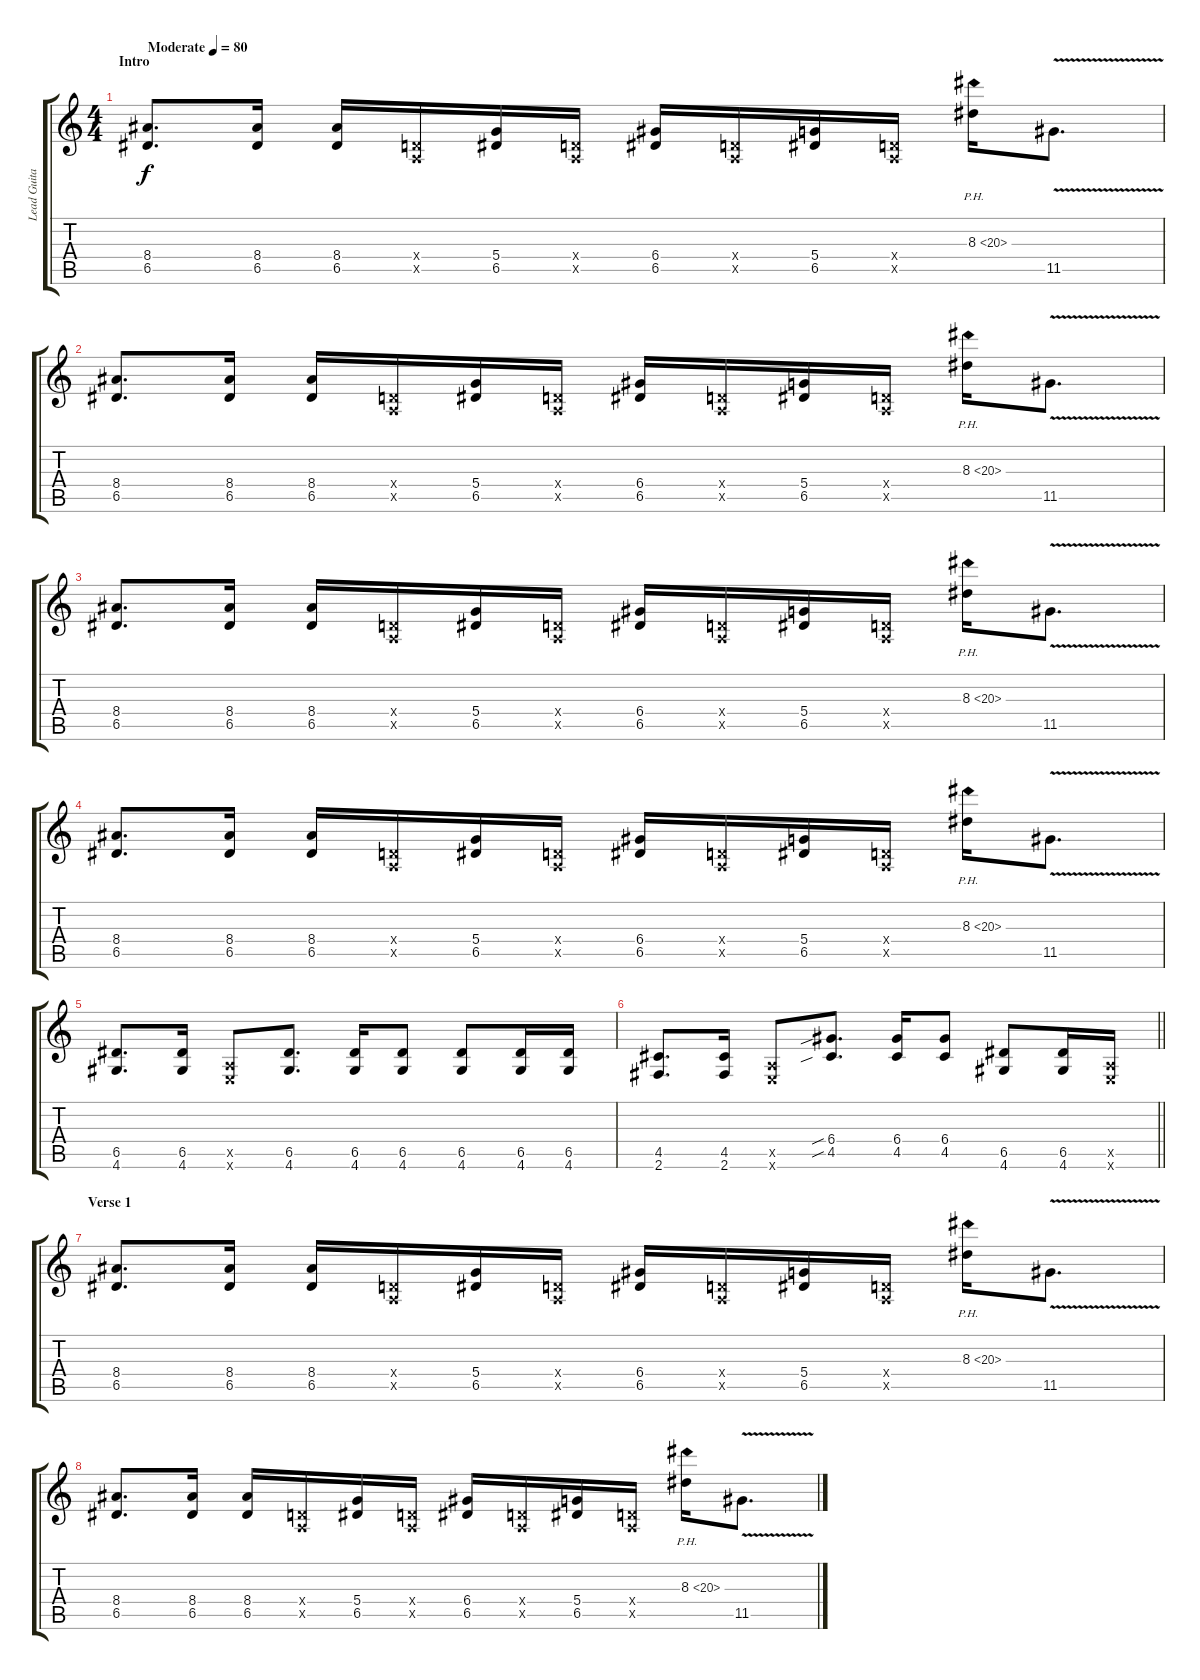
\track ("Lead Guitar" "Lead Guita") {instrument distortionguitar}
\staff {score tabs}
\tuning (E4 B3 G3 D3 A2 E2) {hide}
\ts (4 4)
\section ("" "Intro")
\tempo (80 "Moderate")
\clef g2
\ks c
(8.4 6.5).8{d dy f instrument distortionguitar} (8.4 6.5).16 (8.4 6.5).16 (0.4{x} 0.5{x}).16 (5.4 6.5).16 (0.4{x} 0.5{x}).16 (6.4 6.5).16 (0.4{x} 0.5{x}).16 (5.4 6.5).16 (0.4{x} 0.5{x}).16 8.3{ph 12}.16 11.5{v}.8{d} |
(8.4 6.5).8{d} (8.4 6.5).16 (8.4 6.5).16 (0.4{x} 0.5{x}).16 (5.4 6.5).16 (0.4{x} 0.5{x}).16 (6.4 6.5).16 (0.4{x} 0.5{x}).16 (5.4 6.5).16 (0.4{x} 0.5{x}).16 8.3{ph 12}.16 11.5{v}.8{d} |
(8.4 6.5).8{d} (8.4 6.5).16 (8.4 6.5).16 (0.4{x} 0.5{x}).16 (5.4 6.5).16 (0.4{x} 0.5{x}).16 (6.4 6.5).16 (0.4{x} 0.5{x}).16 (5.4 6.5).16 (0.4{x} 0.5{x}).16 8.3{ph 12}.16 11.5{v}.8{d} |
(8.4 6.5).8{d} (8.4 6.5).16 (8.4 6.5).16 (0.4{x} 0.5{x}).16 (5.4 6.5).16 (0.4{x} 0.5{x}).16 (6.4 6.5).16 (0.4{x} 0.5{x}).16 (5.4 6.5).16 (0.4{x} 0.5{x}).16 8.3{ph 12}.16 11.5{v}.8{d} |
(6.5 4.6).8{d} (6.5 4.6).16 (0.5{x} 0.6{x}).8 (6.5 4.6).8{d} (6.5 4.6).16 (6.5 4.6).8 (6.5 4.6).8 (6.5 4.6).16 (6.5 4.6).16 |
\barLineRight lightlight
(4.5 2.6).8{d} (4.5 2.6).16 (0.5{x} 0.6{x}).8 (6.4{sib} 4.5{sib}).8{d} (6.4 4.5).16 (6.4 4.5).8 (6.5 4.6).8 (6.5 4.6).16 (0.5{x} 0.6{x}).16 |
\section ("" "Verse 1")
(8.4 6.5).8{d} (8.4 6.5).16 (8.4 6.5).16 (0.4{x} 0.5{x}).16 (5.4 6.5).16 (0.4{x} 0.5{x}).16 (6.4 6.5).16 (0.4{x} 0.5{x}).16 (5.4 6.5).16 (0.4{x} 0.5{x}).16 8.3{ph 12}.16 11.5{v}.8{d} |
(8.4 6.5).8{d} (8.4 6.5).16 (8.4 6.5).16 (0.4{x} 0.5{x}).16 (5.4 6.5).16 (0.4{x} 0.5{x}).16 (6.4 6.5).16 (0.4{x} 0.5{x}).16 (5.4 6.5).16 (0.4{x} 0.5{x}).16 8.3{ph 12}.16 11.5{v}.8{d}
